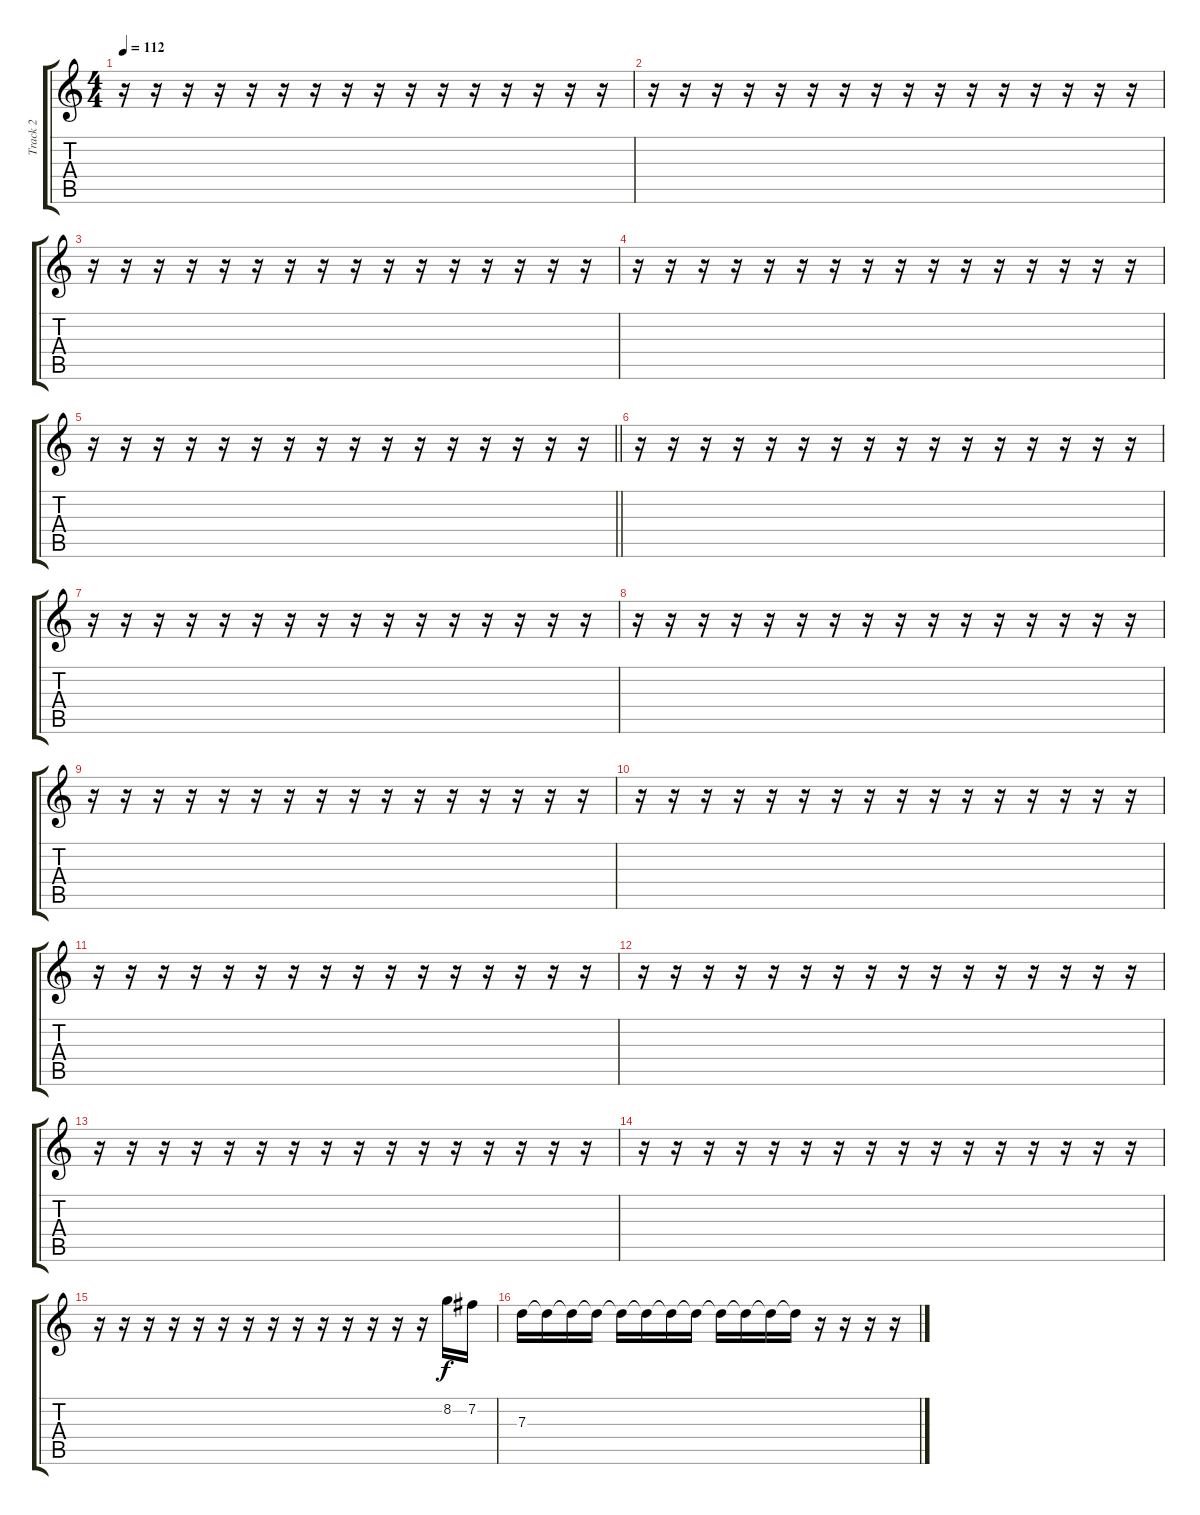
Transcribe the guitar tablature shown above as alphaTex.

\track ("Track 2" "Track 2") {instrument acousticguitarsteel}
\staff {score tabs}
\tuning (E4 B3 G3 D3 A2 E2) {hide}
\ts (4 4)
\tempo 112
\clef g2
\ks c
r.16{dy f} r.16 r.16 r.16 r.16 r.16 r.16 r.16 r.16 r.16 r.16 r.16 r.16 r.16 r.16 r.16 |
r.16 r.16 r.16 r.16 r.16 r.16 r.16 r.16 r.16 r.16 r.16 r.16 r.16 r.16 r.16 r.16 |
r.16 r.16 r.16 r.16 r.16 r.16 r.16 r.16 r.16 r.16 r.16 r.16 r.16 r.16 r.16 r.16 |
r.16 r.16 r.16 r.16 r.16 r.16 r.16 r.16 r.16 r.16 r.16 r.16 r.16 r.16 r.16 r.16 |
\barLineRight lightlight
r.16 r.16 r.16 r.16 r.16 r.16 r.16 r.16 r.16 r.16 r.16 r.16 r.16 r.16 r.16 r.16 |
\section ("" "")
r.16 r.16 r.16 r.16 r.16 r.16 r.16 r.16 r.16 r.16 r.16 r.16 r.16 r.16 r.16 r.16 |
r.16 r.16 r.16 r.16 r.16 r.16 r.16 r.16 r.16 r.16 r.16 r.16 r.16 r.16 r.16 r.16 |
r.16 r.16 r.16 r.16 r.16 r.16 r.16 r.16 r.16 r.16 r.16 r.16 r.16 r.16 r.16 r.16 |
r.16 r.16 r.16 r.16 r.16 r.16 r.16 r.16 r.16 r.16 r.16 r.16 r.16 r.16 r.16 r.16 |
r.16 r.16 r.16 r.16 r.16 r.16 r.16 r.16 r.16 r.16 r.16 r.16 r.16 r.16 r.16 r.16 |
r.16 r.16 r.16 r.16 r.16 r.16 r.16 r.16 r.16 r.16 r.16 r.16 r.16 r.16 r.16 r.16 |
r.16 r.16 r.16 r.16 r.16 r.16 r.16 r.16 r.16 r.16 r.16 r.16 r.16 r.16 r.16 r.16 |
r.16 r.16 r.16 r.16 r.16 r.16 r.16 r.16 r.16 r.16 r.16 r.16 r.16 r.16 r.16 r.16 |
r.16 r.16 r.16 r.16 r.16 r.16 r.16 r.16 r.16 r.16 r.16 r.16 r.16 r.16 r.16 r.16 |
r.16 r.16 r.16 r.16 r.16 r.16 r.16 r.16 r.16 r.16 r.16 r.16 r.16 r.16 8.2.16 7.2.16 |
7.3.16 7.3{t}.16 7.3{t}.16 7.3{t}.16 7.3{t}.16 7.3{t}.16 7.3{t}.16 7.3{t}.16 7.3{t}.16 7.3{t}.16 7.3{t}.16 7.3{t}.16 r.16 r.16 r.16 r.16
